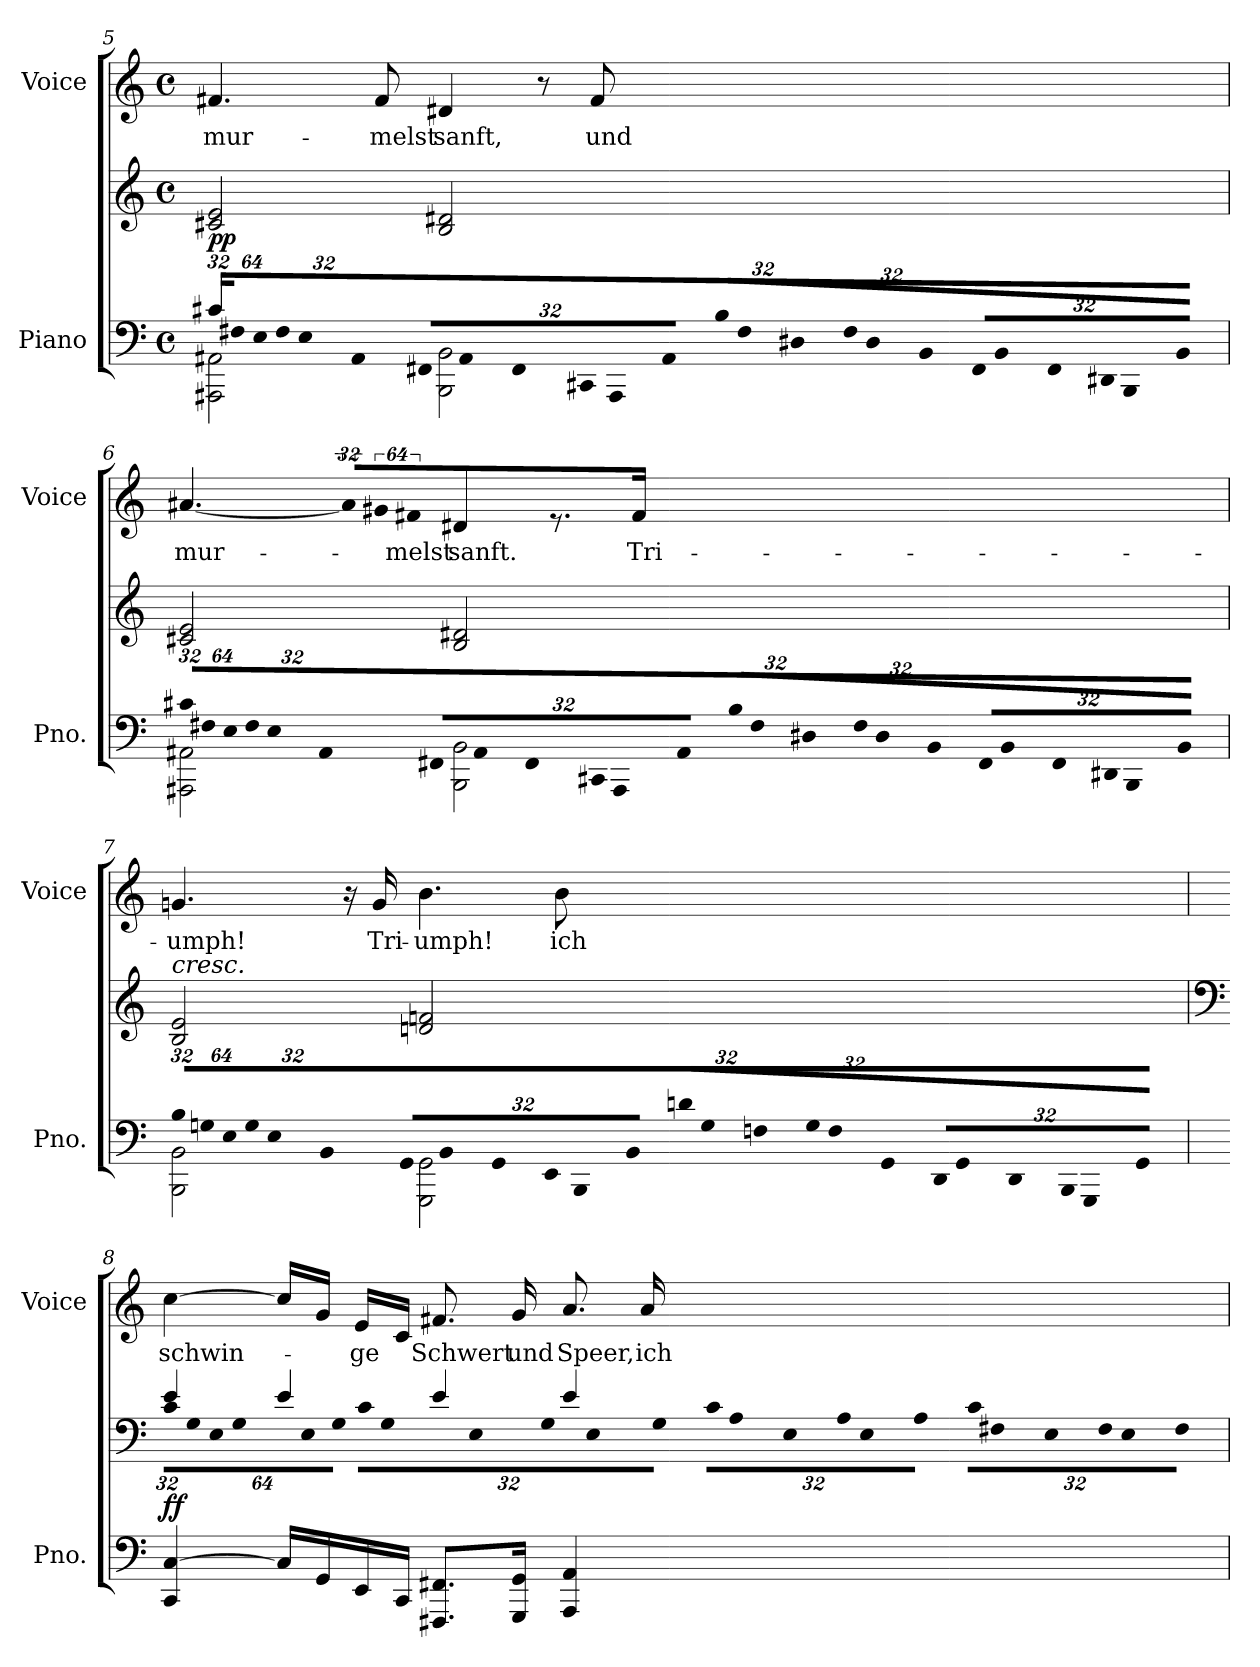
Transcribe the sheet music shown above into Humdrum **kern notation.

**kern	**kern	**dynam	**kern	**text
*part2	*part2	*part2	*part1	*part1
*staff3	*staff2	*staff2/3	*staff1	*staff1
*I"Piano	*	*	*I"Voice	*
*I'Pno.	*	*	*I'Voice	*
!!LO:LB:g=z
*clefF4	*clefG2	*	*clefG2	*
*k[]	*k[]	*	*k[]	*
*C:	*C:	*	*C:	*
*M4/4	*M4/4	*	*M4/4	*
*met(c)	*met(c)	*	*met(c)	*
*Xbrackettup	*	*	*	*
=5	=5	=5	=5	=5
!LO:N:vis=16	!	!	!	!
*^	*	*	*	*
!	!	!	!	!	!LO:LY:b:color=#000000
512%21c#Xi/LL	2AAA#Xi\ 2AA#Xi	2c#Xi/ 2ei	pp	4.f#Xi/	mur-
!LO:N:vis=16	!	!	!	!	!
1024%43F#Xi/	.	.	.	.	.
!LO:N:vis=16	!	!	!	!	!
1024%43Ei/	.	.	.	.	.
!LO:N:vis=16	!	!	!	!	!
512%21F#i/	.	.	.	.	.
!LO:N:vis=16	!	!	!	!	!
1024%43Ei/JJ	.	.	.	.	.
!LO:N:vis=16	!	!	!	!	!
1024%43AA#i/	.	.	.	.	.
!LO:N:vis=16	!	!	!	!	!
512%21FF#Xi/LL	.	.	.	.	.
!LO:N:vis=16	!	!	!	!	!
1024%43AA#i/	.	.	.	.	.
!LO:N:vis=16	!	!	!	!	!
1024%43FF#i/	.	.	.	.	.
!LO:N:vis=16	!	!	!	!	!
!	!	!	!	!	!LO:LY:b:color=#000000
512%21CC#Xi/	.	.	.	8f#i/	-melst
!LO:N:vis=16	!	!	!	!	!
1024%43AAA#i/	.	.	.	.	.
!LO:N:vis=16	!	!	!	!	!
1024%43AA#i/JJ	.	.	.	.	.
!LO:N:vis=16	!	!	!	!	!
!	!	!	!	!	!LO:LY:b:color=#000000
512%21Bi/LL	2BBBi\ 2BBi	2Bi/ 2d#Xi	.	4d#Xi/	sanft,
!LO:N:vis=16	!	!	!	!	!
1024%43F#i/	.	.	.	.	.
!LO:N:vis=16	!	!	!	!	!
1024%43D#Xi/	.	.	.	.	.
!LO:N:vis=16	!	!	!	!	!
512%21F#i/	.	.	.	.	.
!LO:N:vis=16	!	!	!	!	!
1024%43D#i/JJ	.	.	.	.	.
!LO:N:vis=16	!	!	!	!	!
1024%43BBi/	.	.	.	.	.
!LO:N:vis=16	!	!	!	!	!
512%21FF#i/LL	.	.	.	8r	.
!LO:N:vis=16	!	!	!	!	!
1024%43BBi/	.	.	.	.	.
!LO:N:vis=16	!	!	!	!	!
1024%43FF#i/	.	.	.	.	.
!LO:N:vis=16	!	!	!	!	!
!	!	!	!	!	!LO:LY:b:color=#000000
512%21DD#Xi/	.	.	.	8f#i/	und
!LO:N:vis=16	!	!	!	!	!
1024%43BBBi/	.	.	.	.	.
!LO:N:vis=16	!	!	!	!	!
1024%43BBi/JJ	.	.	.	.	.
!!LO:LB:g=z
=6	=6	=6	=6	=6	=6
!LO:N:vis=16	!	!	!	!	!
!	!	!	!	!	!LO:LY:b:color=#000000
512%21c#Xi/LL	2AAA#Xi\ 2AA#Xi	2c#Xi/ 2ei	.	[<4.a#Xi/	mur-
!LO:N:vis=16	!	!	!	!	!
1024%43F#Xi/	.	.	.	.	.
!LO:N:vis=16	!	!	!	!	!
1024%43Ei/	.	.	.	.	.
!LO:N:vis=16	!	!	!	!	!
512%21F#i/	.	.	.	.	.
!LO:N:vis=16	!	!	!	!	!
1024%43Ei/JJ	.	.	.	.	.
!LO:N:vis=16	!	!	!	!	!
1024%43AA#i/	.	.	.	.	.
!LO:N:vis=16	!	!	!	!	!
512%21FF#Xi/LL	.	.	.	.	.
!LO:N:vis=16	!	!	!	!	!
1024%43AA#i/	.	.	.	.	.
!LO:N:vis=16	!	!	!	!	!
1024%43FF#i/	.	.	.	.	.
!LO:N:vis=16	!	!	!	!LO:N:vis=16	!
512%21CC#Xi/	.	.	.	512%21a#i/LL]	.
!LO:N:vis=16	!	!	!	!LO:N:vis=16	!
1024%43AAA#i/	.	.	.	1024%43g#Xi/JJ	.
!LO:N:vis=16	!	!	!	!LO:N:vis=16	!
!	!	!	!	!	!LO:LY:b:color=#000000
1024%43AA#i/JJ	.	.	.	1024%43f#Xi/	-melst
!LO:N:vis=16	!	!	!	!	!
!	!	!	!	!	!LO:LY:b:color=#000000
512%21Bi/LL	2BBBi\ 2BBi	2Bi/ 2d#Xi	.	4d#Xi/	sanft.
!LO:N:vis=16	!	!	!	!	!
1024%43F#i/	.	.	.	.	.
!LO:N:vis=16	!	!	!	!	!
1024%43D#Xi/	.	.	.	.	.
!LO:N:vis=16	!	!	!	!	!
512%21F#i/	.	.	.	.	.
!LO:N:vis=16	!	!	!	!	!
1024%43D#i/JJ	.	.	.	.	.
!LO:N:vis=16	!	!	!	!	!
1024%43BBi/	.	.	.	.	.
!LO:N:vis=16	!	!	!	!	!
512%21FF#i/LL	.	.	.	8.r	.
!LO:N:vis=16	!	!	!	!	!
1024%43BBi/	.	.	.	.	.
!LO:N:vis=16	!	!	!	!	!
1024%43FF#i/	.	.	.	.	.
!LO:N:vis=16	!	!	!	!	!
512%21DD#Xi/	.	.	.	.	.
!LO:N:vis=16	!	!	!	!	!
1024%43BBBi/	.	.	.	.	.
!	!	!	!	!	!LO:LY:b:color=#000000
.	.	.	.	16f#i/	Tri-
!LO:N:vis=16	!	!	!	!	!
1024%43BBi/JJ	.	.	.	.	.
!!LO:LB:g=z
=7	=7	=7	=7	=7	=7
!LO:N:vis=16	!	!	!	!	!
!	!	!LO:TX:a:i:t=cresc.	!	!	!
!	!	!	!	!	!LO:LY:b:color=#000000
512%21Bi/LL	2BBBi\ 2BBi	2Bi/ 2ei	.	4.gni/	-umph!
!LO:N:vis=16	!	!	!	!	!
1024%43Gni/	.	.	.	.	.
!LO:N:vis=16	!	!	!	!	!
1024%43Ei/	.	.	.	.	.
!LO:N:vis=16	!	!	!	!	!
512%21Gi/	.	.	.	.	.
!LO:N:vis=16	!	!	!	!	!
1024%43Ei/JJ	.	.	.	.	.
!LO:N:vis=16	!	!	!	!	!
1024%43BBi/	.	.	.	.	.
!LO:N:vis=16	!	!	!	!	!
512%21GGi/LL	.	.	.	.	.
!LO:N:vis=16	!	!	!	!	!
1024%43BBi/	.	.	.	.	.
!LO:N:vis=16	!	!	!	!	!
1024%43GGi/	.	.	.	.	.
!LO:N:vis=16	!	!	!	!	!
512%21EEi/	.	.	.	16r	.
!LO:N:vis=16	!	!	!	!	!
1024%43BBBi/	.	.	.	.	.
!	!	!	!	!	!LO:LY:b:color=#000000
.	.	.	.	16gi/	Tri-
!LO:N:vis=16	!	!	!	!	!
1024%43BBi/JJ	.	.	.	.	.
!LO:N:vis=16	!	!	!	!	!
!	!	!	!	!	!LO:LY:b:color=#000000
512%21dni/LL	2GGGi\ 2GGi	2dni/ 2fni	.	4.bi\	-umph!
!LO:N:vis=16	!	!	!	!	!
1024%43Gi/	.	.	.	.	.
!LO:N:vis=16	!	!	!	!	!
1024%43Fni/	.	.	.	.	.
!LO:N:vis=16	!	!	!	!	!
512%21Gi/	.	.	.	.	.
!LO:N:vis=16	!	!	!	!	!
1024%43Fi/JJ	.	.	.	.	.
!LO:N:vis=16	!	!	!	!	!
1024%43GGi/	.	.	.	.	.
!LO:N:vis=16	!	!	!	!	!
512%21DDi/LL	.	.	.	.	.
!LO:N:vis=16	!	!	!	!	!
1024%43GGi/	.	.	.	.	.
!LO:N:vis=16	!	!	!	!	!
1024%43DDi/	.	.	.	.	.
!LO:N:vis=16	!	!	!	!	!
!	!	!	!	!	!LO:LY:b:color=#000000
512%21BBBi/	.	.	.	8bi\	ich
!LO:N:vis=16	!	!	!	!	!
1024%43GGGi/	.	.	.	.	.
!LO:N:vis=16	!	!	!	!	!
1024%43GGi/JJ	.	.	.	.	.
*v	*v	*	*	*	*
=8	=8	=8	=8	=8
*	*clefF4	*	*	*
*	*^	*	*	*
*	*	*Xbrackettup	*	*	*
!	!	!LO:N:vis=16	!	!	!
!	!	!	!	!	!LO:LY:b:color=#000000
4CCi/ [>4Ci	4ei/	512%21ci\LL	ff	[>4cci\	schwin-
!	!	!LO:N:vis=16	!	!	!
.	.	1024%43Gi\	.	.	.
!	!	!LO:N:vis=16	!	!	!
.	.	1024%43Ei\	.	.	.
!	!	!LO:N:vis=16	!	!	!
.	.	512%21Gi\	.	.	.
!	!	!LO:N:vis=16	!	!	!
.	.	1024%43Ei\	.	.	.
!	!	!LO:N:vis=16	!	!	!
.	.	1024%43Gi\JJ	.	.	.
!	!	!LO:N:vis=16	!	!	!
16Ci/LL]	4ei/	512%21ci\LL	.	16cci/LL]	.
!	!	!LO:N:vis=16	!	!	!
.	.	1024%43Gi\	.	.	.
16GGi/	.	.	.	16gi/JJ	.
!	!	!LO:N:vis=16	!	!	!
.	.	1024%43Ei\	.	.	.
!	!	!LO:N:vis=16	!	!	!
!	!	!	!	!	!LO:LY:b:color=#000000
16EEi/	.	512%21Gi\	.	16ei/LL	-ge
!	!	!LO:N:vis=16	!	!	!
.	.	1024%43Ei\	.	.	.
16CCi/JJ	.	.	.	16ci/JJ	.
!	!	!LO:N:vis=16	!	!	!
.	.	1024%43Gi\JJ	.	.	.
!	!	!LO:N:vis=16	!	!	!
!	!	!	!	!	!LO:LY:b:color=#000000
8.FFF#Xi/ 8.FF#XiL	4ei/	512%21ci\LL	.	8.f#Xi/	Schwert
!	!	!LO:N:vis=16	!	!	!
.	.	1024%43Ai\	.	.	.
!	!	!LO:N:vis=16	!	!	!
.	.	1024%43Ei\	.	.	.
!	!	!LO:N:vis=16	!	!	!
.	.	512%21Ai\	.	.	.
!	!	!LO:N:vis=16	!	!	!
.	.	1024%43Ei\	.	.	.
!	!	!	!	!	!LO:LY:b:color=#000000
16GGGi/ 16GGiJk	.	.	.	16gi/	und
!	!	!LO:N:vis=16	!	!	!
.	.	1024%43Ai\JJ	.	.	.
!	!	!LO:N:vis=16	!	!	!
!	!	!	!	!	!LO:LY:b:color=#000000
4AAAi/ 4AAi	4ei/	512%21ci\LL	.	8.ai/	Speer,
!	!	!LO:N:vis=16	!	!	!
.	.	1024%43F#Xi\	.	.	.
!	!	!LO:N:vis=16	!	!	!
.	.	1024%43Ei\	.	.	.
!	!	!LO:N:vis=16	!	!	!
.	.	512%21F#i\	.	.	.
!	!	!LO:N:vis=16	!	!	!
.	.	1024%43Ei\	.	.	.
!	!	!	!	!	!LO:LY:b:color=#000000
.	.	.	.	16ai/	ich
!	!	!LO:N:vis=16	!	!	!
.	.	1024%43F#i\JJ	.	.	.
*	*v	*v	*	*	*
=	=	=	=	=
*-	*-	*-	*-	*-
